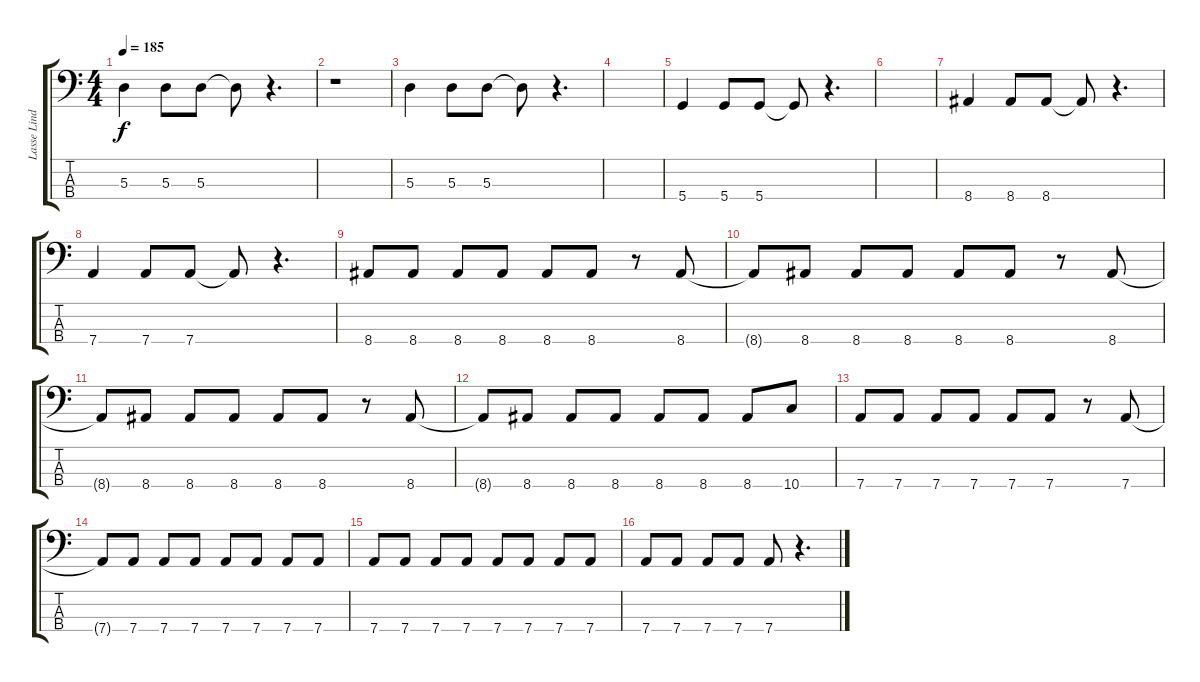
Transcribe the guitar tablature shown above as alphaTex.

\track ("Lasse Lindfors" "Lasse Lind") {instrument electricbassfinger}
\staff {score tabs}
\tuning (G2 D2 A1 D1) {hide}
\ts (4 4)
\tempo 185
\clef f4
\ks c
5.3.4{dy f} 5.3.8 5.3.8 5.3{t}.8 r.4{d} |
r.1 |
5.3.4 5.3.8 5.3.8 5.3{t}.8 r.4{d} |
|
5.4.4 5.4.8 5.4.8 5.4{t}.8 r.4{d} |
|
8.4.4 8.4.8 8.4.8 8.4{t}.8 r.4{d} |
7.4.4 7.4.8 7.4.8 7.4{t}.8 r.4{d} |
8.4.8 8.4.8 8.4.8 8.4.8 8.4.8 8.4.8 r.8 8.4.8 |
8.4{t}.8 8.4.8 8.4.8 8.4.8 8.4.8 8.4.8 r.8 8.4.8 |
8.4{t}.8 8.4.8 8.4.8 8.4.8 8.4.8 8.4.8 r.8 8.4.8 |
8.4{t}.8 8.4.8 8.4.8 8.4.8 8.4.8 8.4.8 8.4.8 10.4.8 |
7.4.8 7.4.8 7.4.8 7.4.8 7.4.8 7.4.8 r.8 7.4.8 |
7.4{t}.8 7.4.8 7.4.8 7.4.8 7.4.8 7.4.8 7.4.8 7.4.8 |
7.4.8 7.4.8 7.4.8 7.4.8 7.4.8 7.4.8 7.4.8 7.4.8 |
7.4.8 7.4.8 7.4.8 7.4.8 7.4.8 r.4{d}
